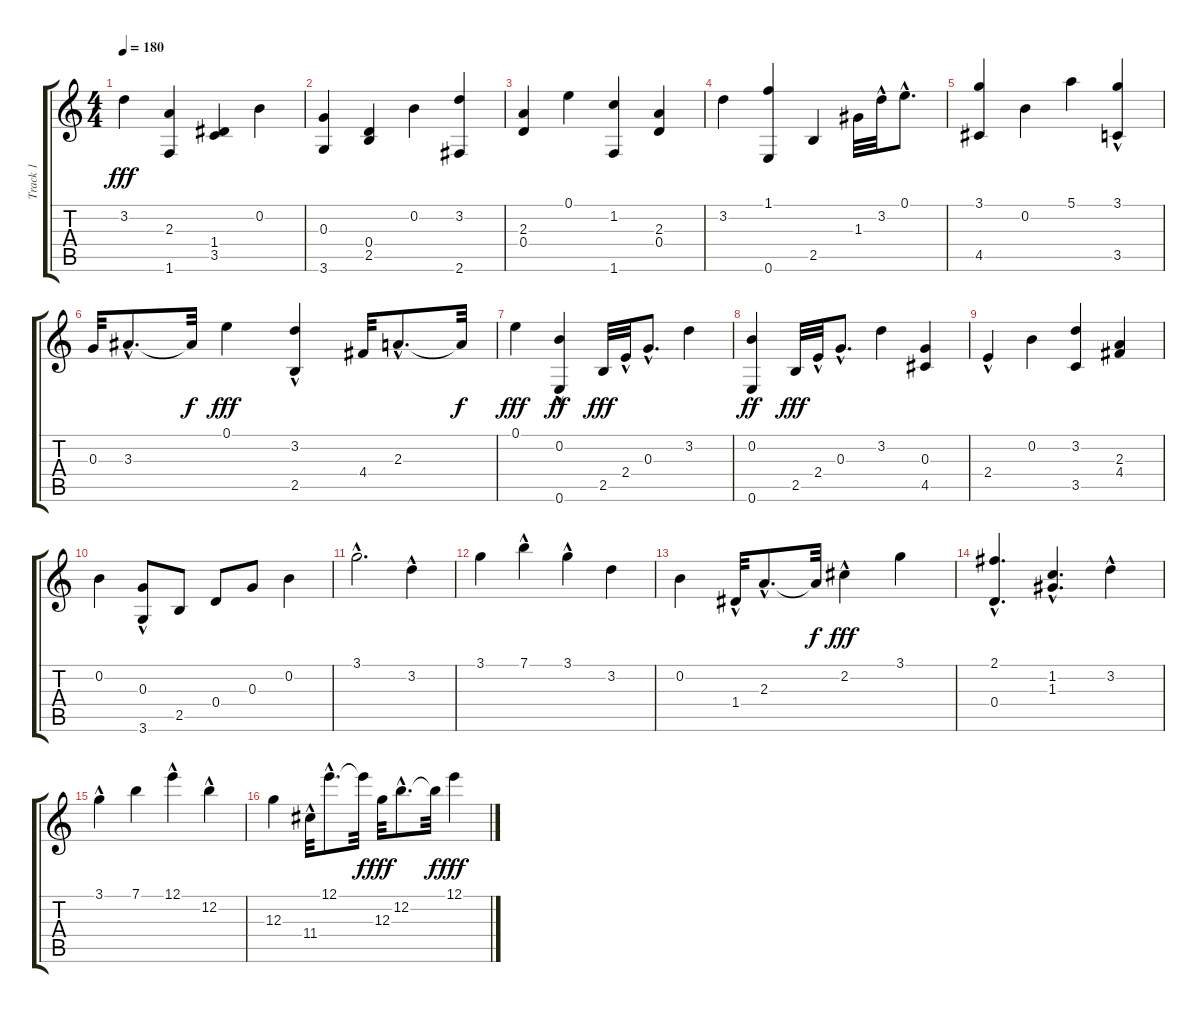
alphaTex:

\track ("Track 1" "Track 1") {instrument acousticguitarnylon}
\staff {score tabs}
\tuning (E4 B3 G3 D3 A2 E2) {hide}
\ts (4 4)
\tempo 180
\clef g2
\ks c
3.2.4{dy fff} (2.3 1.6).4 (1.4 3.5).4 0.2.4 |
(0.3 3.6).4 (0.4 2.5).4 0.2.4 (3.2 2.6).4 |
(2.3 0.4).4 0.1.4 (1.2 1.6).4 (2.3 0.4).4 |
3.2.4 (1.1 0.6).4 2.5.4 1.3.32 3.2{hac}.32 0.1{hac}.8{d} |
(3.1 4.5).4 0.2.4 5.1.4 (3.1{hac} 3.5{hac}).4 |
0.3.32 3.3{hac}.8{d} 3.3{t}.32{dy f} 0.1.4{dy fff} (3.2{hac} 2.5{hac}).4 4.4.32 2.3{hac}.8{d} 2.3{t}.32{dy f} |
0.1.4{dy fff} (0.2 0.6{hac}).4{dy ff} 2.5.32{dy fff} 2.4{hac}.32 0.3{hac}.8{d} 3.2.4 |
(0.2 0.6).4{dy ff} 2.5.32{dy fff} 2.4{hac}.32 0.3{hac}.8{d} 3.2.4 (0.3 4.5).4 |
2.4{hac}.4 0.2.4 (3.2 3.5).4 (2.3 4.4).4 |
0.2.4 (0.3{hac} 3.6).8 2.5.8 0.4.8 0.3.8 0.2.4 |
3.1{hac}.2{d} 3.2{hac}.4 |
3.1.4 7.1{hac}.4 3.1{hac}.4 3.2.4 |
0.2.4 1.4{hac}.32 2.3{hac}.8{d} 2.3{t}.32{dy f} 2.2{hac}.4{dy fff} 3.1.4 |
(2.1{hac} 0.4{hac}).4{d} (1.2{hac} 1.3{hac}).4{d} 3.2{hac}.4 |
3.1{hac}.4 7.1.4 12.1{hac}.4 12.2{hac}.4 |
12.3.4 11.4{hac}.32 12.1{hac}.8{d} 12.1{t}.32{dy f} 12.3.32{dy fff} 12.2{hac}.8{d} 12.2{t}.32{dy f} 12.1.4{dy fff}
